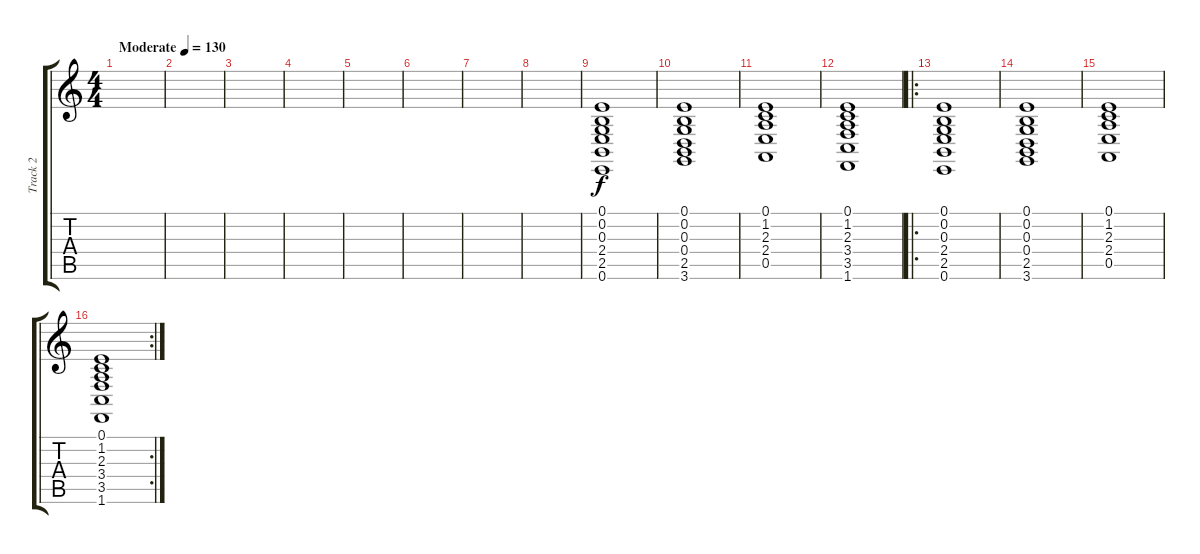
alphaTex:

\track ("Track 2" "Track 2") {instrument stringensemble1}
\staff {score tabs}
\tuning (E4 B3 G3 D3 A2 E2) {hide}
\ts (4 4)
\tempo (130 "Moderate")
\clef g2
\ks c
|
|
|
|
|
|
|
|
(0.1 0.2 0.3 2.4 2.5 0.6).1 |
(0.1 0.2 0.3 0.4 2.5 3.6).1 |
(0.1 1.2 2.3 2.4 0.5).1 |
(0.1 1.2 2.3 3.4 3.5 1.6).1 |
\ro
(0.1 0.2 0.3 2.4 2.5 0.6).1 |
(0.1 0.2 0.3 0.4 2.5 3.6).1 |
(0.1 1.2 2.3 2.4 0.5).1 |
\rc 2
(0.1 1.2 2.3 3.4 3.5 1.6).1
